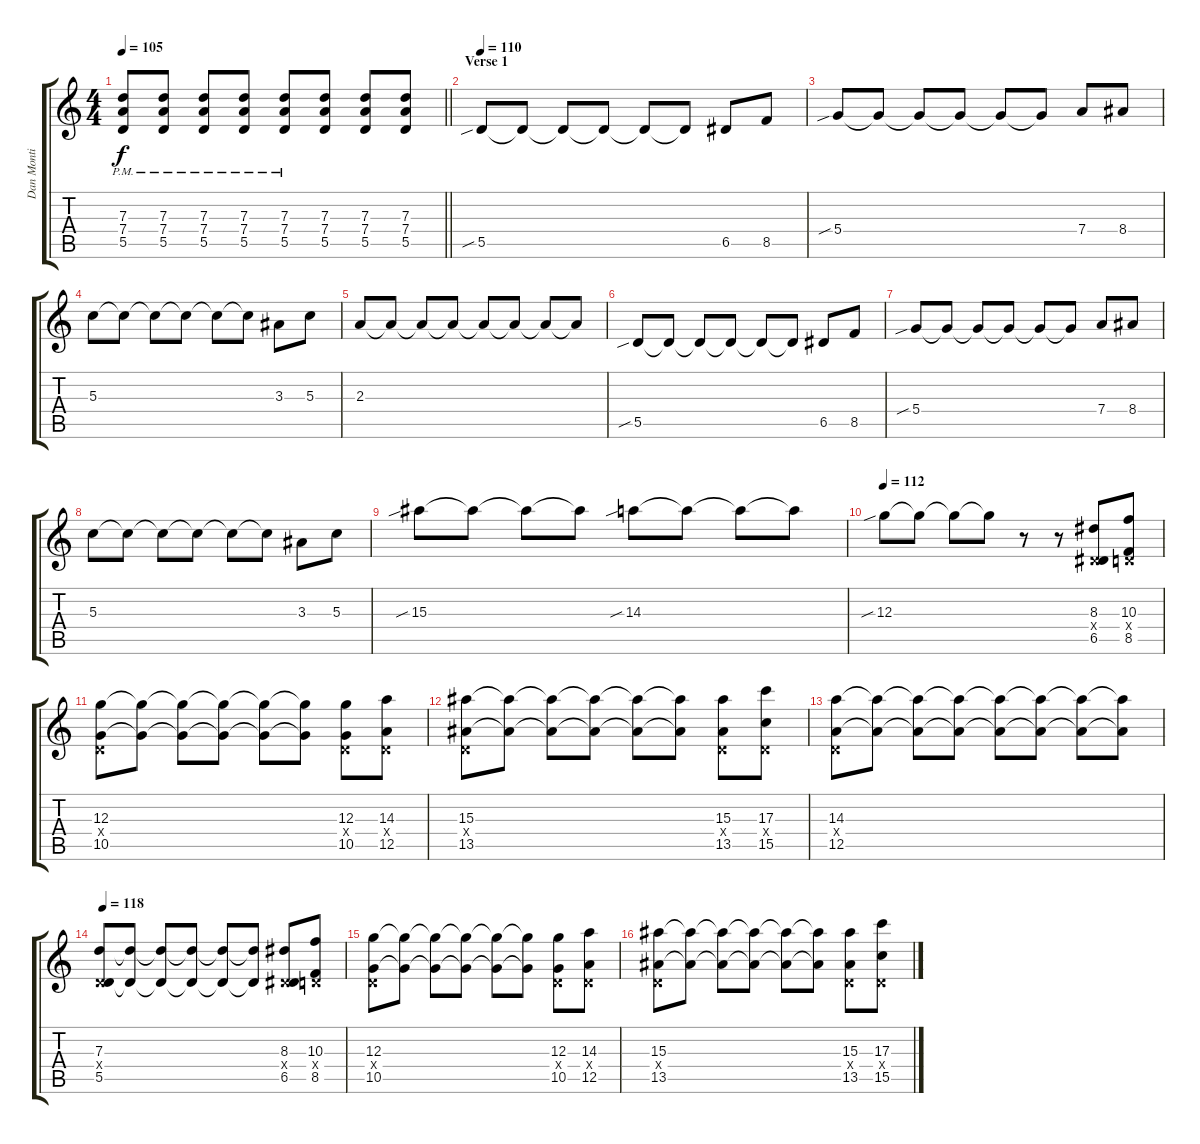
\track ("Dan Monti (Lead Guitar)" "Dan Monti ") {instrument distortionguitar}
\staff {score tabs}
\tuning (E4 B3 G3 D3 A2 E2) {hide}
\ts (4 4)
\tempo 105
\clef g2
\barLineRight lightlight
\ks c
(7.3{pm} 7.4{pm} 5.5{pm}).8{dy f} (7.3{pm} 7.4{pm} 5.5{pm}).8 (7.3{pm} 7.4{pm} 5.5{pm}).8 (7.3{pm} 7.4{pm} 5.5{pm}).8 (7.3{pm} 7.4{pm} 5.5{pm}).8 (7.3 7.4 5.5).8 (7.3 7.4 5.5).8 (7.3 7.4 5.5).8 |
\section ("" "Verse 1")
\tempo 110
5.5{sib}.8 5.5{t}.8 5.5{t}.8 5.5{t}.8 5.5{t}.8 5.5{t}.8 6.5.8 8.5.8 |
5.4{sib}.8 5.4{t}.8 5.4{t}.8 5.4{t}.8 5.4{t}.8 5.4{t}.8 7.4.8 8.4.8 |
5.3.8 5.3{t}.8 5.3{t}.8 5.3{t}.8 5.3{t}.8 5.3{t}.8 3.3.8 5.3.8 |
2.3.8 2.3{t}.8 2.3{t}.8 2.3{t}.8 2.3{t}.8 2.3{t}.8 2.3{t}.8 2.3{t}.8 |
5.5{sib}.8 5.5{t}.8 5.5{t}.8 5.5{t}.8 5.5{t}.8 5.5{t}.8 6.5.8 8.5.8 |
5.4{sib}.8 5.4{t}.8 5.4{t}.8 5.4{t}.8 5.4{t}.8 5.4{t}.8 7.4.8 8.4.8 |
5.3.8 5.3{t}.8 5.3{t}.8 5.3{t}.8 5.3{t}.8 5.3{t}.8 3.3.8 5.3.8 |
15.3{sib}.8 15.3{t}.8 15.3{t}.8 15.3{t}.8 14.3{sib}.8 14.3{t}.8 14.3{t}.8 14.3{t}.8 |
\tempo 112
12.3{sib}.8 12.3{t}.8 12.3{t}.8 12.3{t}.8 r.8 r.8 (8.3 0.4{x} 6.5).8 (10.3 0.4{x} 8.5).8 |
(12.3 0.4{x} 10.5).8 (12.3{t} 10.5{t}).8 (12.3{t} 10.5{t}).8 (12.3{t} 10.5{t}).8 (12.3{t} 10.5{t}).8 (12.3{t} 10.5{t}).8 (12.3 0.4{x} 10.5).8 (14.3 0.4{x} 12.5).8 |
(15.3 0.4{x} 13.5).8 (15.3{t} 13.5{t}).8 (15.3{t} 13.5{t}).8 (15.3{t} 13.5{t}).8 (15.3{t} 13.5{t}).8 (15.3{t} 13.5{t}).8 (15.3 0.4{x} 13.5).8 (17.3 0.4{x} 15.5).8 |
(14.3 0.4{x} 12.5).8 (14.3{t} 12.5{t}).8 (14.3{t} 12.5{t}).8 (14.3{t} 12.5{t}).8 (14.3{t} 12.5{t}).8 (14.3{t} 12.5{t}).8 (14.3{t} 12.5{t}).8 (14.3{t} 12.5{t}).8 |
\tempo 118
(7.3 0.4{x} 5.5).8 (7.3{t} 5.5{t}).8 (7.3{t} 5.5{t}).8 (7.3{t} 5.5{t}).8 (7.3{t} 5.5{t}).8 (7.3{t} 5.5{t}).8 (8.3 0.4{x} 6.5).8 (10.3 0.4{x} 8.5).8 |
(12.3 0.4{x} 10.5).8 (12.3{t} 10.5{t}).8 (12.3{t} 10.5{t}).8 (12.3{t} 10.5{t}).8 (12.3{t} 10.5{t}).8 (12.3{t} 10.5{t}).8 (12.3 0.4{x} 10.5).8 (14.3 0.4{x} 12.5).8 |
(15.3 0.4{x} 13.5).8 (15.3{t} 13.5{t}).8 (15.3{t} 13.5{t}).8 (15.3{t} 13.5{t}).8 (15.3{t} 13.5{t}).8 (15.3{t} 13.5{t}).8 (15.3 0.4{x} 13.5).8 (17.3 0.4{x} 15.5).8
